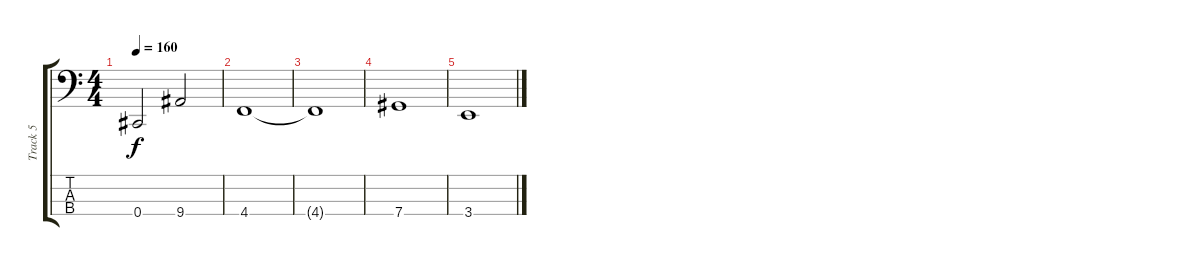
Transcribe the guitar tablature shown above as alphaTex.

\track ("Track 5" "Track 5") {instrument electricbasspick}
\staff {score tabs}
\tuning (E2 B1 Gb1 Db1) {hide}
\ts (4 4)
\tempo 160
\clef f4
\ks c
0.4.2{dy f} 9.4.2 |
4.4.1 |
4.4{t}.1 |
7.4.1 |
3.4.1
